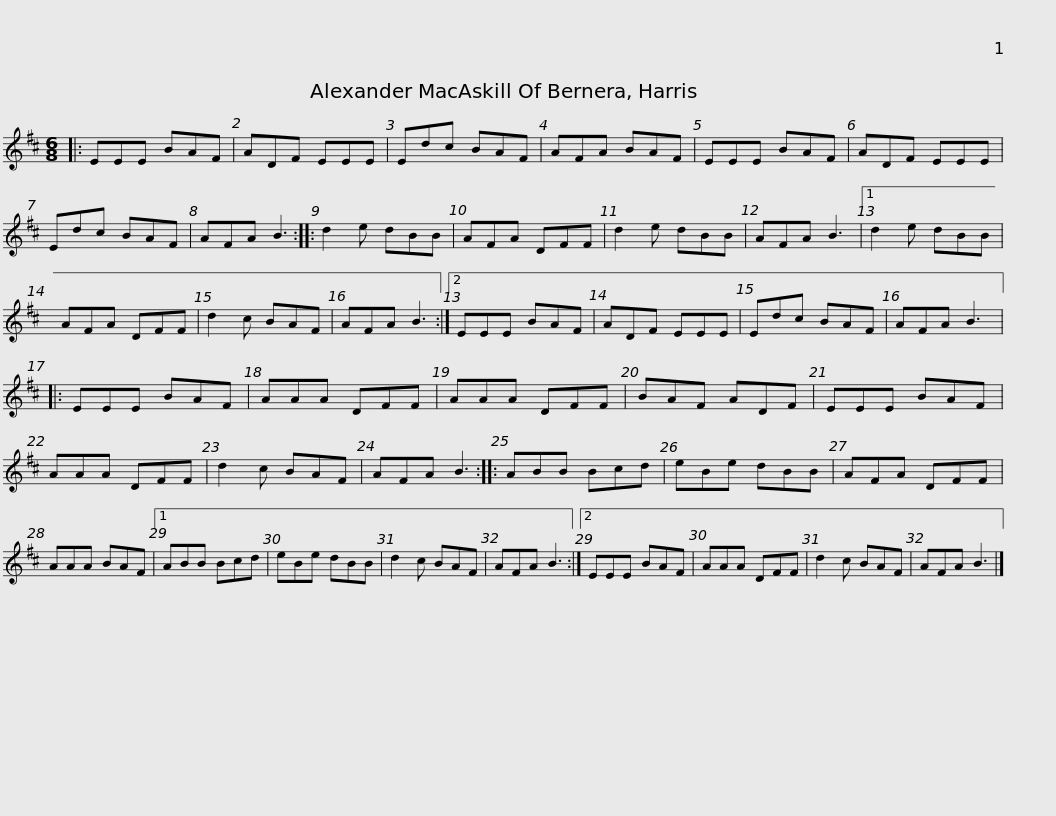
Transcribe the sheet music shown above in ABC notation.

X:1
L:1/8
M:6/8
I:linebreak $
K:D
V:1 treble
V:1
|: EEE BAF | ADF EEE | Edc BAF | AFA BAF | EEE BAF | %5
 ADF EEE | Edc BAF |$ AFA B3 :: d2 e dBB | AFA DFF | %10
 d2 e dBB | AFA B3 |1 d2 e dBB | AFA DFF | d2 c BAF |$ %15
 AFA B3 :|2 EEE BAF | ADF EEE | Edc BAF | AFA B3 |: %20
 EEE BAF | AAA DFF |$ AAA DFF | BAF ADF | EEE BAF | %25
 AAA DFF | d2 c BAF | AFA B3 :: ABB Bcd |$ eBe dBB | %30
 AFA DFF | AAA BAF |1 ABB Bcd | eBe dBB | d2 c BAF | %35
 AFA B3 :|2 EEE BAF |$ AAA DFF | d2 c BAF | AFA B3 |] %40
